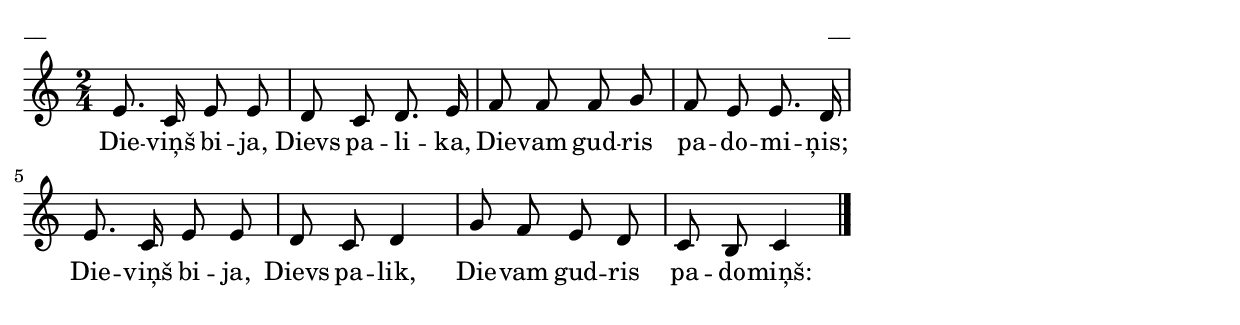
\version "2.13.16"
%\header {
%    title = "Dieviņš bija, Dievs palika",AA lapas
%}
\paper {
line-width = 14\cm
left-margin = 0.4\cm
between-system-padding = 0.1\cm
between-system-space = 0.1\cm
}
\layout {
indent = #0
ragged-last = ##f
}

voiceA = \relative c' {
\clef "treble"
\key c \major
\time 2/4
e8. c16 e8 e |
d8 c d8. e16 |
f8 f f g |
f8 e e8. d16 |
e8. c16 e8 e |
d8 c d4 |
g8 f e d |
c8 b c4 |
\bar "|."
} 

lyricA = \lyricmode {
Die -- viņš bi -- ja, Dievs pa -- li -- ka, Die -- vam gud -- ris pa -- do -- mi -- ņis;
Die -- viņš bi -- ja, Dievs pa -- lik, Die -- vam gud -- ris pa -- do -- miņš:
} 

fullScore = <<
\new Staff {
<<
\new Voice = "voiceA" { \oneVoice \autoBeamOff \voiceA }
\lyricsto "voiceA" \new Lyrics \lyricA
>>
}
>>

\score {
\fullScore
\header { piece = "__" opus = "__" }
}
\markup { \with-color #(x11-color 'white) \sans \smaller "__" }
\score {
\unfoldRepeats
\fullScore
\midi {
\context { \Staff \remove "Staff_performer" }
\context { \Voice \consists "Staff_performer" }
}
}


